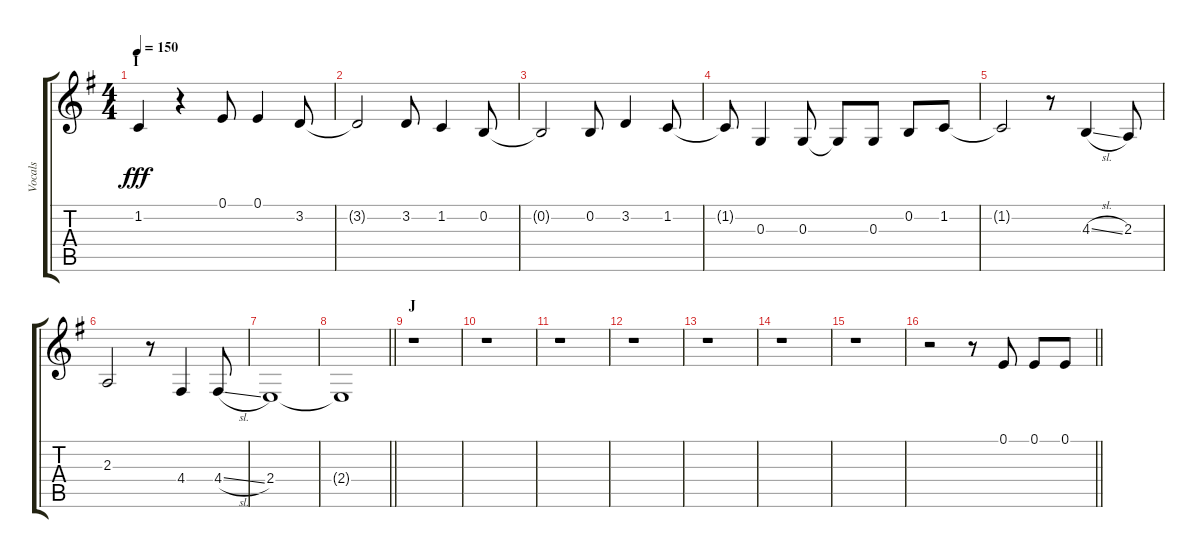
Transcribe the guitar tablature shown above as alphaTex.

\track ("Vocals" "Vocals") {instrument voiceoohs}
\staff {score tabs}
\tuning (E4 B3 G3 D3 A2 E2) {hide}
\ts (4 4)
\section ("" "I")
\tempo 150
\clef g2
\ks g
1.2{t}.4{dy fff} r.4 0.1.8 0.1.4 3.2.8 |
3.2{t}.2 3.2.8 1.2.4 0.2.8 |
0.2{t}.2 0.2.8 3.2.4 1.2.8 |
1.2{t}.8 0.3.4 0.3.8 0.3{t}.8 0.3.8 0.2.8 1.2.8 |
1.2{t}.2 r.8 4.3{sl}.4 2.3.8 |
2.3.2 r.8 4.4.4 4.4{sl}.8 |
2.4.1 |
\barLineRight lightlight
2.4{t}.1 |
\section ("" "J")
r.1 |
r.1 |
r.1 |
r.1 |
r.1 |
r.1 |
r.1 |
\barLineRight lightlight
r.2 r.8 0.1.8 0.1.8 0.1.8
